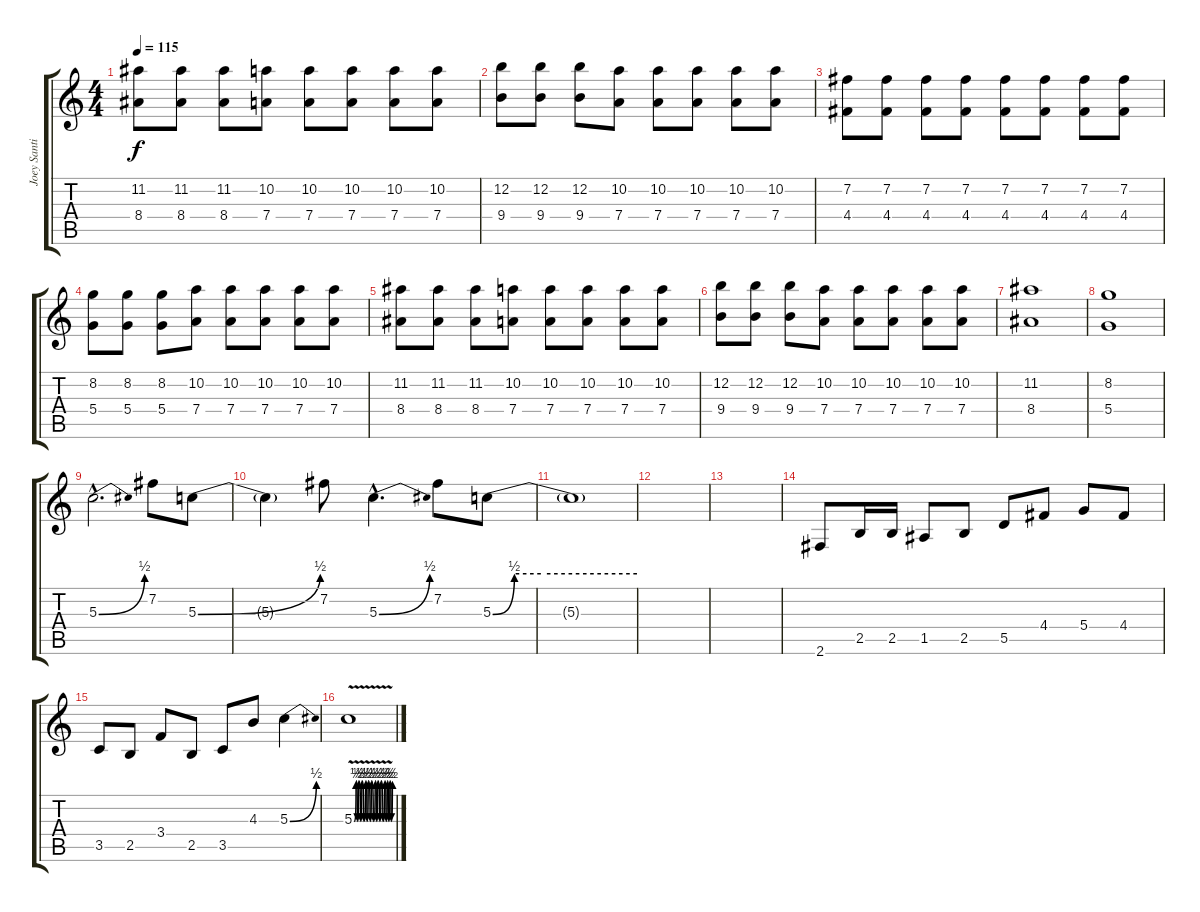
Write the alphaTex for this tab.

\track ("Joey Santiago" "Joey Santi") {instrument distortionguitar}
\staff {score tabs}
\tuning (E4 B3 G3 D3 A2 E2) {hide}
\ts (4 4)
\tempo 115
\clef g2
\ks c
(11.2 8.4).8{dy f} (11.2 8.4).8 (11.2 8.4).8 (10.2 7.4).8 (10.2 7.4).8 (10.2 7.4).8 (10.2 7.4).8 (10.2 7.4).8 |
(12.2 9.4).8 (12.2 9.4).8 (12.2 9.4).8 (10.2 7.4).8 (10.2 7.4).8 (10.2 7.4).8 (10.2 7.4).8 (10.2 7.4).8 |
(7.2 4.4).8 (7.2 4.4).8 (7.2 4.4).8 (7.2 4.4).8 (7.2 4.4).8 (7.2 4.4).8 (7.2 4.4).8 (7.2 4.4).8 |
(8.2 5.4).8 (8.2 5.4).8 (8.2 5.4).8 (10.2 7.4).8 (10.2 7.4).8 (10.2 7.4).8 (10.2 7.4).8 (10.2 7.4).8 |
(11.2 8.4).8 (11.2 8.4).8 (11.2 8.4).8 (10.2 7.4).8 (10.2 7.4).8 (10.2 7.4).8 (10.2 7.4).8 (10.2 7.4).8 |
(12.2 9.4).8 (12.2 9.4).8 (12.2 9.4).8 (10.2 7.4).8 (10.2 7.4).8 (10.2 7.4).8 (10.2 7.4).8 (10.2 7.4).8 |
\section ("" "")
(11.2 8.4).1 |
(8.2 5.4).1 |
\section ("" "")
5.3{be (bend 0 0 60 2) hac}.2{d} 7.2.8 5.3{be (bend 0 0 60 2)}.8 |
5.3{t}.4 7.2.8 5.3{be (bend 0 0 60 2) hac}.4{d} 7.2.8 5.3{be (custom 0 0 9 2 20 2 30 2 60 2)}.8 |
5.3{t}.1 |
|
|
2.6.8 2.5.16 2.5.16 1.5.8 2.5.8 5.5.8 4.4.8 5.4.8 4.4.8 |
3.5.8 2.5.8 3.4.8 2.5.8 3.5.8 4.3.8 5.3{be (bend 0 0 60 2)}.4 |
5.3{be (custom 0 0 3 2 5 0 7 2 10 0 12 2 15 0 18 2 20 0 22 2 25 0 27 2 30 0 33 2 35 0 37 2 40 0 42 2 45 0 48 2 50 0 52 2 54 0 56 2 58 0 60 2) v}.1
